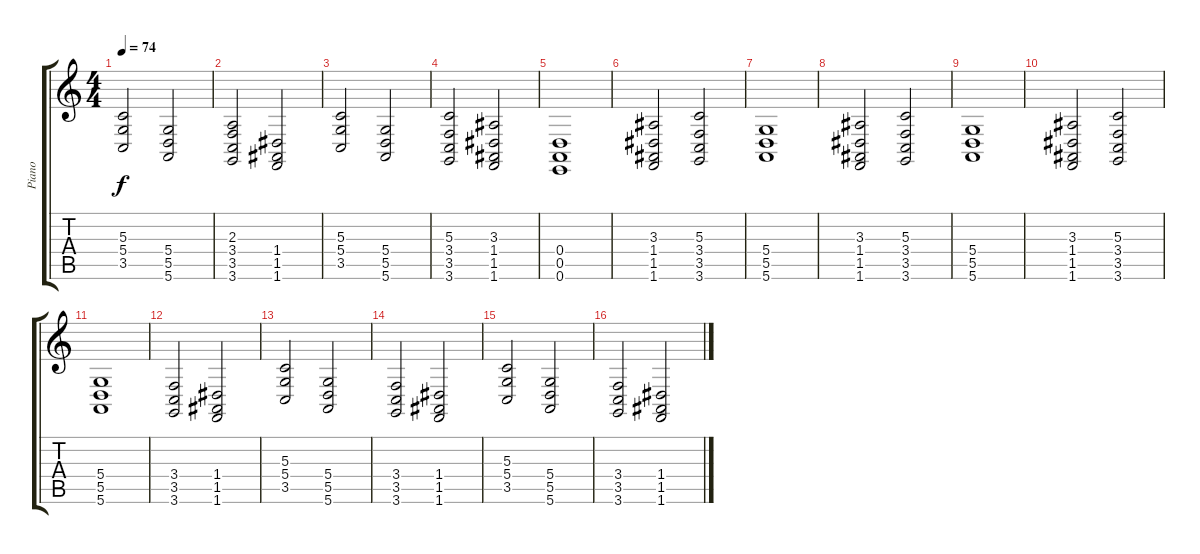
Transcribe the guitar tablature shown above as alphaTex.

\track ("Piano" "Piano") {instrument stringensemble2}
\staff {score tabs}
\tuning (E4 B3 G3 D3 A2 E2) {hide}
\ts (4 4)
\tempo 74
\clef g2
\ks c
(5.3 5.4 3.5).2{dy f} (5.4 5.5 5.6).2 |
(2.3 3.4 3.5 3.6).2 (1.4 1.5 1.6).2 |
(5.3 5.4 3.5).2 (5.4 5.5 5.6).2 |
(5.3 3.4 3.5 3.6).2 (3.3 1.4 1.5 1.6).2 |
(0.4 0.5 0.6).1 |
(3.3 1.4 1.5 1.6).2 (5.3 3.4 3.5 3.6).2 |
(5.4 5.5 5.6).1 |
(3.3 1.4 1.5 1.6).2 (5.3 3.4 3.5 3.6).2 |
(5.4 5.5 5.6).1 |
(3.3 1.4 1.5 1.6).2 (5.3 3.4 3.5 3.6).2 |
(5.4 5.5 5.6).1 |
(3.4 3.5 3.6).2 (1.4 1.5 1.6).2 |
(5.3 5.4 3.5).2 (5.4 5.5 5.6).2 |
(3.4 3.5 3.6).2 (1.4 1.5 1.6).2 |
(5.3 5.4 3.5).2 (5.4 5.5 5.6).2 |
(3.4 3.5 3.6).2 (1.4 1.5 1.6).2
